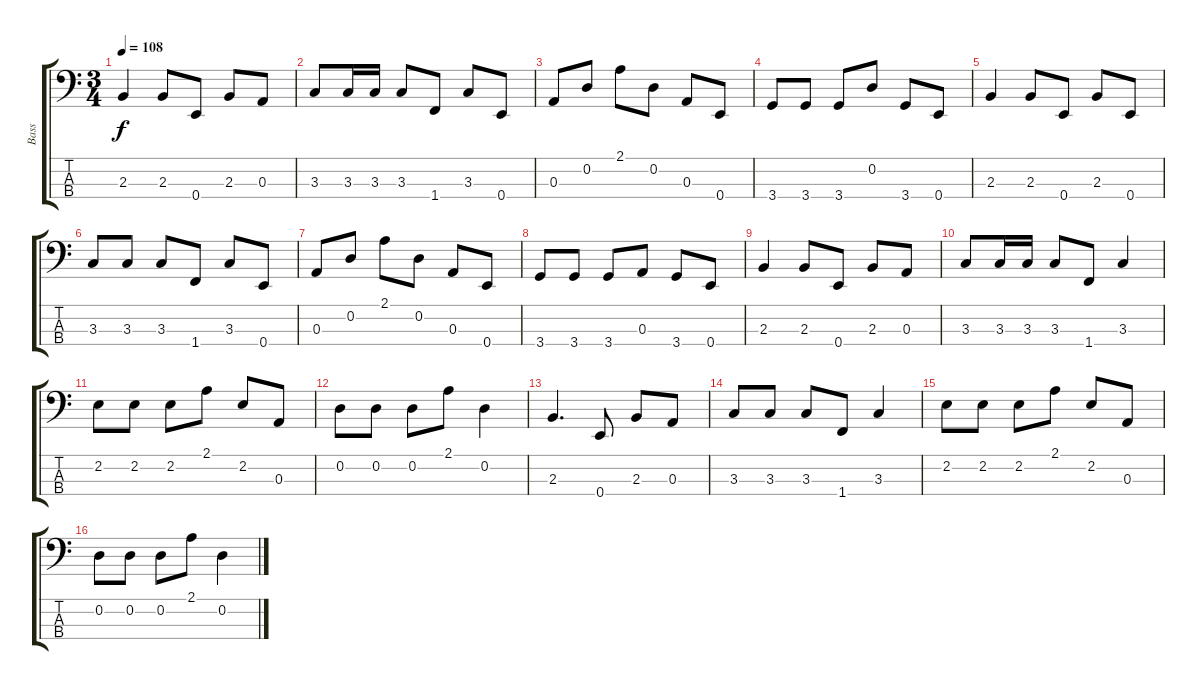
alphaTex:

\track ("Bass" "Bass") {instrument electricbassfinger}
\staff {score tabs}
\tuning (G2 D2 A1 E1) {hide}
\ts (3 4)
\tempo 108
\clef f4
\ks c
2.3.4{dy f} 2.3.8 0.4.8 2.3.8 0.3.8 |
3.3.8 3.3.16 3.3.16 3.3.8 1.4.8 3.3.8 0.4.8 |
0.3.8 0.2.8 2.1.8 0.2.8 0.3.8 0.4.8 |
3.4.8 3.4.8 3.4.8 0.2.8 3.4.8 0.4.8 |
2.3.4 2.3.8 0.4.8 2.3.8 0.4.8 |
3.3.8 3.3.8 3.3.8 1.4.8 3.3.8 0.4.8 |
0.3.8 0.2.8 2.1.8 0.2.8 0.3.8 0.4.8 |
3.4.8 3.4.8 3.4.8 0.3.8 3.4.8 0.4.8 |
2.3.4 2.3.8 0.4.8 2.3.8 0.3.8 |
3.3.8 3.3.16 3.3.16 3.3.8 1.4.8 3.3.4 |
2.2.8 2.2.8 2.2.8 2.1.8 2.2.8 0.3.8 |
0.2.8 0.2.8 0.2.8 2.1.8 0.2.4 |
2.3.4{d} 0.4.8 2.3.8 0.3.8 |
3.3.8 3.3.8 3.3.8 1.4.8 3.3.4 |
2.2.8 2.2.8 2.2.8 2.1.8 2.2.8 0.3.8 |
0.2.8 0.2.8 0.2.8 2.1.8 0.2.4
